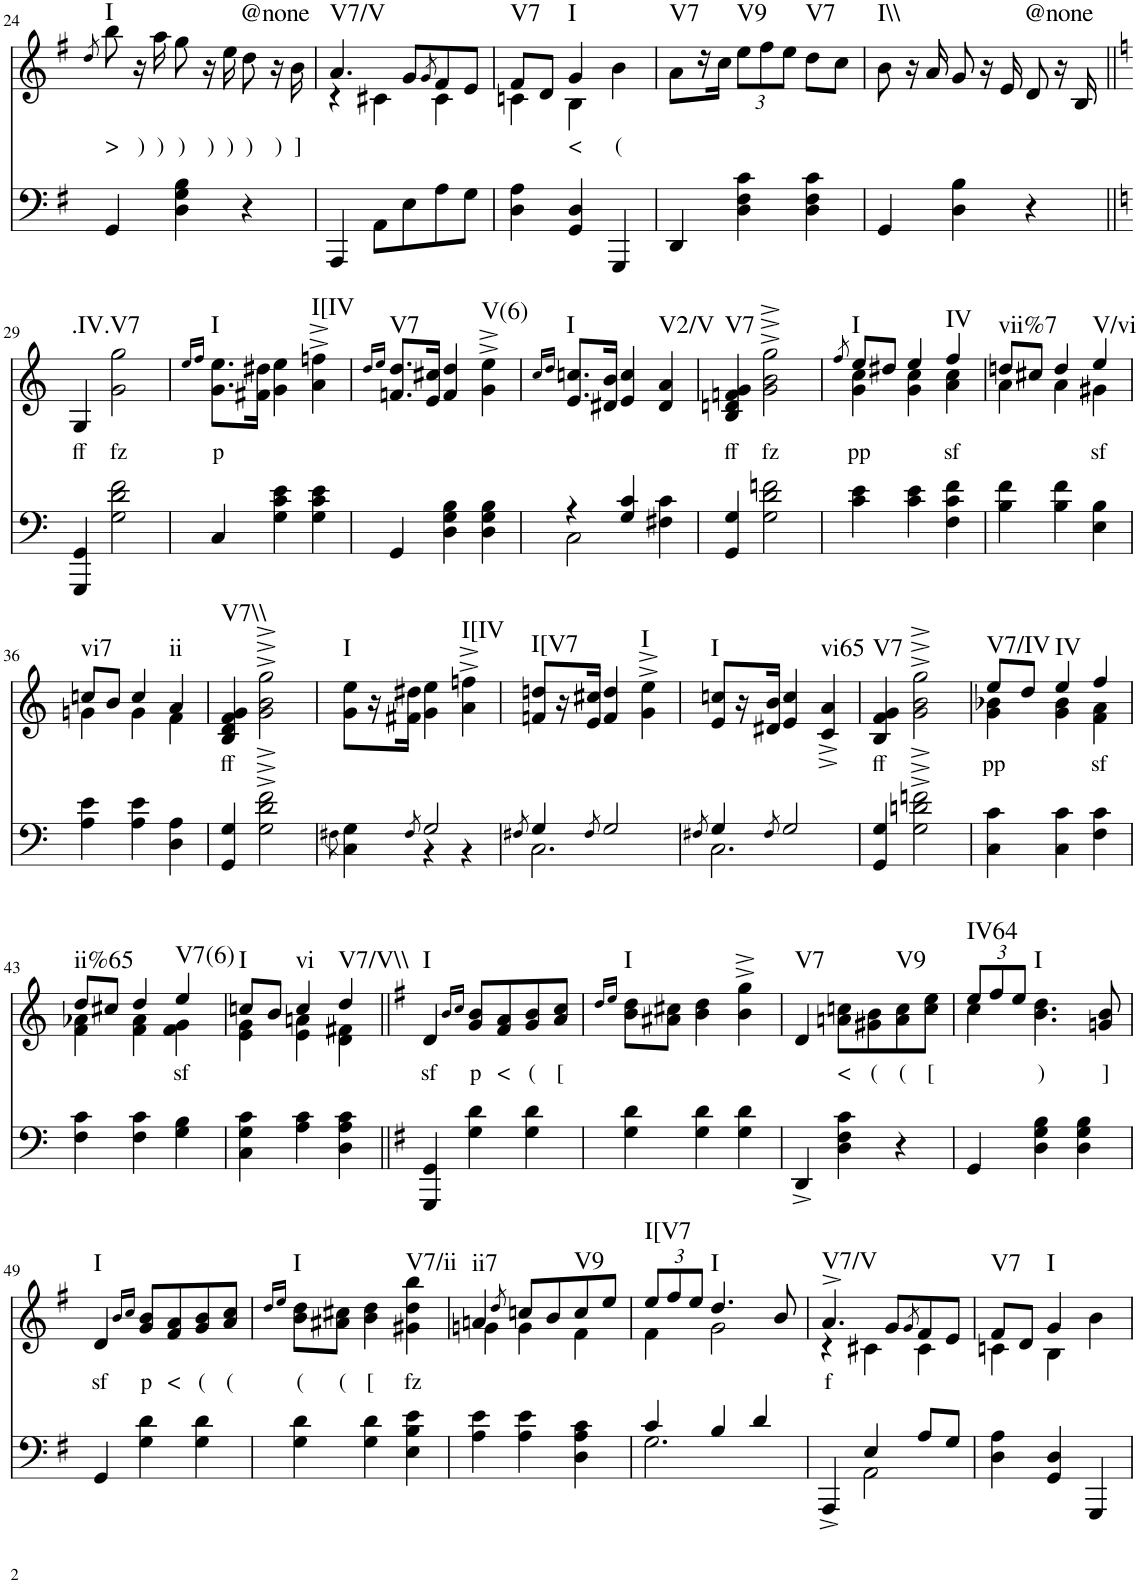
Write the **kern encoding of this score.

**kern	**kern	**text	**harte
*part2	*part1	*part1	*part1
*staff2	*staff1	*staff1	*
*I"Piano	*I"Piano	*	*
*I'Pno	*I'Pno	*	*
!!LO:PB:g=z
*clefF4	*clefG2	*	*
*k[f#]	*k[f#]	*	*
*G:	*G:	*	*
*M3/4	*M3/4	*	*
=24	=24	=24	=24
.	8qdd/	.	.
!	!	!LO:LY:b	!LO:H:kt=I
4GG/	8bb\	>	N
!	!	!LO:LY:b	!
.	16r	)	.
!	!	!LO:LY:b	!
.	16aa\	)	.
!	!	!LO:LY:b	!
4D\ 4G\ 4B\	8gg\	)	.
!	!	!LO:LY:b	!
.	16r	)	.
!	!	!LO:LY:b	!
.	16ee\	)	.
!	!	!LO:LY:b	!LO:H:kt=@none
4r	8dd\	)	N
!	!	!LO:LY:b	!
.	16r	)	.
!	!	!LO:LY:b	!
.	16b\	]	.
=25	=25	=25	=25
*	*^	*	*
!	!	!	!	!LO:H:kt=V7/V
4AAA/	4.a/	4r	.	N
8AA\L	.	4c#X\	.	.
8E\	8g/L	.	.	.
.	8qg/	.	.	.
8A\	8f#/	4c#\	.	.
8G\J	8e/J	.	.	.
=26	=26	=26	=26	=26
!	!	!	!	!LO:H:kt=V7
4D\ 4A\	8f#/L	4cn\	.	N
.	8d/J	.	.	.
!	!	!	!LO:LY:b	!LO:H:kt=I
4GG/ 4D/	4g/	4B\	<	N
!	!	!	!LO:LY:b	!
4GGG/	4ryy	4b\	(	.
=27	=27	=27	=27	=27
!	!	!	!	!LO:H:kt=V7
*	*v	*v	*	*
4DD/	8a\L	.	N
.	16r	.	.
.	16cc\JJ	.	.
*	*Xbrackettup	*	*
!	!	!	!LO:H:kt=V9
4D\ 4F#\ 4c\	12ee\L	.	N
.	12ff#\	.	.
.	12ee\J	.	.
!	!	!	!LO:H:kt=V7
4D\ 4F#\ 4c\	8dd\L	.	N
.	8cc\J	.	.
=28	=28	=28	=28
!	!	!	!LO:H:kt=I\\
4GG/	8b\	.	N
.	16r	.	.
.	16a/	.	.
4D\ 4B\	8g/	.	.
.	16r	.	.
.	16e/	.	.
!	!	!	!LO:H:kt=@none
4r	8d/	.	N
.	16r	.	.
.	16B/	.	.
!!LO:LB:g=z
=29||	=29||	=29||	=29||
*k[]	*k[]	*	*
!	!	!LO:LY:b	!LO:H:kt=.IV.V7
4GGG/ 4GG/	4G/	ff	N
!	!	!LO:LY:b	!
2G\ 2d\ 2f\	2g\ 2gg\	fz	.
=30	=30	=30	=30
.	16qee/LL	.	.
.	16qff/JJ	.	.
!	!	!LO:LY:b	!LO:H:kt=I
4C/	8.g\ 8.ee\L	p	N
.	16f#X\ 16dd#X\Jk	.	.
4G\ 4c\ 4e\	4g\ 4ee\	.	.
!	!	!	!LO:H:kt=I[IV
4G\ 4c\ 4e\	4a\^ 4ffn\^	.	N
=31	=31	=31	=31
.	16qdd/LL	.	.
.	16qee/JJ	.	.
!	!	!	!LO:H:kt=V7
4GG/	8.fn/ 8.dd/L	.	N
.	16e/ 16cc#X/Jk	.	.
4D\ 4G\ 4B\	4f/ 4dd/	.	.
!	!	!	!LO:H:kt=V(6)
4D\ 4G\ 4B\	4g\^ 4ee\^	.	N
=32	=32	=32	=32
.	16qcc/LL	.	.
.	16qdd/JJ	.	.
*^	*	*	*
!	!	!	!	!LO:H:kt=I
4r	2C\	8.e/ 8.ccn/L	.	N
.	.	16d#X/ 16b/Jk	.	.
4G/ 4c/	.	4e/ 4cc/	.	.
!	!	!	!	!LO:H:kt=V2/V
4F#X\ 4c\	4ryy	4d#/ 4a/	.	N
=33	=33	=33	=33	=33
!	!	!	!LO:LY:b	!LO:H:kt=V7
*v	*v	*	*	*
4GG/ 4G/	4B/ 4dn/ 4fn/ 4g/	ff	N
!	!	!LO:LY:b	!
2G\ 2d\ 2fn\	2g\^ 2b\^ 2gg\^	fz	.
=34	=34	=34	=34
.	8qff/	.	.
*	*^	*	*
!	!	!	!LO:LY:b	!LO:H:kt=I
4c\ 4e\	8ee/L	4g\ 4cc\	pp	N
.	8dd#X/J	.	.	.
4c\ 4e\	4ee/	4g\ 4cc\	.	.
!	!	!	!LO:LY:b	!LO:H:kt=IV
4F\ 4c\ 4f\	4ff/	4a\ 4cc\	sf	N
=35	=35	=35	=35	=35
!	!	!	!	!LO:H:kt=vii%7
4B\ 4f\	8ddn/L	4a\	.	N
.	8cc#X/J	.	.	.
4B\ 4f\	4dd/	4a\	.	.
!	!	!	!LO:LY:b	!LO:H:kt=V/vi
4E\ 4B\	4ee/	4g#X\	sf	N
!!LO:LB:g=z	!!
=36	=36	=36	=36	=36
!	!	!	!	!LO:H:kt=vi7
4A\ 4e\	8ccn/L	4gn\	.	N
.	8b/J	.	.	.
4A\ 4e\	4cc/	4g\	.	.
!	!	!	!	!LO:H:kt=ii
4D\ 4A\	4a/	4f\	.	N
=37	=37	=37	=37	=37
!	!	!	!LO:LY:b	!LO:H:kt=V7\\
*	*v	*v	*	*
4GG/ 4G/	4B/ 4d/ 4f/ 4g/	ff	N
2G\^ 2d\^ 2f\^	2g\^ 2b\^ 2gg\^	.	.
=38	=38	=38	=38
*^	*	*	*
.	8qF#X\	.	.	.
!	!	!	!	!LO:H:kt=I
4ryy	4C\ 4G\	8g\ 8ee\L	.	N
.	.	16r	.	.
.	.	16f#X\ 16dd#X\JJ	.	.
8qF#/	.	.	.	.
2G/	4r	4g\ 4ee\	.	.
!	!	!	!	!LO:H:kt=I[IV
.	4r	4a\^ 4ffn\^	.	N
=39	=39	=39	=39	=39
8qF#X/	.	.	.	.
!	!	!	!	!LO:H:kt=I[V7
4G/	2.C\	8fn/ 8ddn/L	.	N
.	.	16r	.	.
.	.	16e/ 16cc#X/JJ	.	.
8qF#/	.	.	.	.
2G/	.	4f/ 4dd/	.	.
!	!	!	!	!LO:H:kt=I
.	.	4g\^ 4ee\^	.	N
=40	=40	=40	=40	=40
8qF#X/	.	.	.	.
!	!	!	!	!LO:H:kt=I
4G/	2.C\	8e/ 8ccn/L	.	N
.	.	16r	.	.
.	.	16d#X/ 16b/JJ	.	.
8qF#/	.	.	.	.
2G/	.	4e/ 4cc/	.	.
!	!	!	!	!LO:H:kt=vi65
.	.	4c/^ 4a/^	.	N
*v	*v	*	*	*
=41	=41	=41	=41
!	!	!LO:LY:b	!LO:H:kt=V7
4GG/ 4G/	4B/ 4f/ 4g/	ff	N
2G\^ 2dn\^ 2fn\^	2g\^ 2b\^ 2gg\^	.	.
=42	=42	=42	=42
*	*^	*	*
!	!	!	!LO:LY:b	!LO:H:kt=V7/IV
4C\ 4c\	8ee/L	4g\ 4b-X\	pp	N
.	8dd/J	.	.	.
!	!	!	!	!LO:H:kt=IV
4C\ 4c\	4ee/	4g\ 4b-\	.	N
!	!	!	!LO:LY:b	!
4F\ 4c\	4ff/	4f\ 4a\	sf	.
!!LO:LB:g=z	!!
=43	=43	=43	=43	=43
!	!	!	!	!LO:H:kt=ii%65
4F\ 4c\	8dd/L	4f\ 4a-X\	.	N
.	8cc#X/J	.	.	.
4F\ 4c\	4dd/	4f\ 4a-\	.	.
!	!	!	!LO:LY:b	!LO:H:kt=V7(6)
4G\ 4B\	4ee/	4f\ 4g\	sf	N
=44	=44	=44	=44	=44
!	!	!	!	!LO:H:kt=I
4C\ 4G\ 4c\	8ccn/L	4e\ 4g\	.	N
.	8b/J	.	.	.
!	!	!	!	!LO:H:kt=vi
4A\ 4c\	4cc/	4e\ 4an\	.	N
!	!	!	!	!LO:H:kt=V7/V\\
4D\ 4A\ 4c\	4dd/	4d\ 4f#X\	.	N
*	*v	*v	*	*
=45||	=45||	=45||	=45||
*k[f#]	*k[f#]	*	*
*	*^	*	*
!	!	!	!LO:LY:b	!LO:H:kt=I
*	*v	*v	*	*
4GGG/ 4GG/	4d/	sf	N
.	16qb/LL	.	.
.	16qcc/JJ	.	.
!	!	!LO:LY:b	!
4G\ 4d\	8g/ 8b/L	p	.
!	!	!LO:LY:b	!
.	8f#/ 8a/	<	.
!	!	!LO:LY:b	!
4G\ 4d\	8g/ 8b/	(	.
!	!	!LO:LY:b	!
.	8a/ 8cc/J	[	.
=46	=46	=46	=46
.	16qdd/LL	.	.
.	16qee/JJ	.	.
!	!	!	!LO:H:kt=I
4G\ 4d\	8b\ 8dd\L	.	N
.	8a#X\ 8cc#X\J	.	.
4G\ 4d\	4b\ 4dd\	.	.
4G\ 4d\	4b\^ 4gg\^	.	.
=47	=47	=47	=47
!	!	!	!LO:H:kt=V7
4DD^/	4d/	.	N
!	!	!LO:LY:b	!
4D\ 4F#\ 4c\	8an\ 8ccn\L	<	.
!	!	!LO:LY:b	!
.	8g#X\ 8b\	(	.
!	!	!LO:LY:b	!LO:H:kt=V9
4r	8a\ 8cc\	(	N
!	!	!LO:LY:b	!
.	8cc\ 8ee\J	[	.
=48	=48	=48	=48
*	*^	*	*
!	!	!	!	!LO:H:kt=IV64
4GG/	12ee/L	4cc\	.	N
.	12ff#/	.	.	.
.	12ee/J	.	.	.
!	!	!	!LO:LY:b	!LO:H:kt=I
4D\ 4G\ 4B\	2ryy	4.b\ 4.dd\	)	N
4D\ 4G\ 4B\	.	.	.	.
!	!	!	!LO:LY:b	!
.	.	8gn/ 8b/	]	.
!!LO:LB:g=z
=49	=49	=49	=49	=49
!	!	!	!LO:LY:b	!LO:H:kt=I
*	*v	*v	*	*
4GG/	4d/	sf	N
.	16qb/LL	.	.
.	16qcc/JJ	.	.
!	!	!LO:LY:b	!
4G\ 4d\	8g/ 8b/L	p	.
!	!	!LO:LY:b	!
.	8f#/ 8a/	<	.
!	!	!LO:LY:b	!
4G\ 4d\	8g/ 8b/	(	.
!	!	!LO:LY:b	!
.	8a/ 8cc/J	(	.
=50	=50	=50	=50
.	16qdd/LL	.	.
.	16qee/JJ	.	.
!	!	!LO:LY:b	!LO:H:kt=I
4G\ 4d\	8b\ 8dd\L	(	N
!	!	!LO:LY:b	!
.	8a#X\ 8cc#X\J	(	.
!	!	!LO:LY:b	!
4G\ 4d\	4b\ 4dd\	[	.
!	!	!LO:LY:b	!LO:H:kt=V7/ii
4E\ 4B\ 4e\	4g#X\ 4dd\ 4bb\	fz	N
=51	=51	=51	=51
*	*^	*	*
!	!	!	!	!LO:H:kt=ii7
4A\ 4e\	4an/	4gn\	.	N
.	8qdd/	.	.	.
4A\ 4e\	8ccn/L	4g\	.	.
.	8b/	.	.	.
!	!	!	!	!LO:H:kt=V9
4D\ 4A\ 4c\	8cc/	4f#\	.	N
.	8ee/J	.	.	.
=52	=52	=52	=52	=52
*^	*	*	*	*
!	!	!	!	!	!LO:H:kt=I[V7
4c/	2.G\	12ee/L	4f#\	.	N
.	.	12ff#/	.	.	.
.	.	12ee/J	.	.	.
!	!	!	!	!	!LO:H:kt=I
4B/	.	4.dd/	2g\	.	N
4d/	.	.	.	.	.
.	.	8b/	.	.	.
=53	=53	=53	=53	=53	=53
!	!	!	!	!LO:LY:b	!LO:H:kt=V7/V
4AAA^/	4ryy	4.a^/	4r	f	N
4E/	2AA\	.	4c#X\	.	.
.	.	8g/L	.	.	.
.	.	8qg/	.	.	.
8A/L	.	8f#/	4c#\	.	.
8G/J	.	8e/J	.	.	.
*v	*v	*	*	*	*
=54	=54	=54	=54	=54
!	!	!	!	!LO:H:kt=V7
4D\ 4A\	8f#/L	4cn\	.	N
.	8d/J	.	.	.
!	!	!	!	!LO:H:kt=I
4GG/ 4D/	4g/	4B\	.	N
4GGG/	4ryy	4b\	.	.
*	*v	*v	*	*
=	=	=	=
*-	*-	*-	*-
